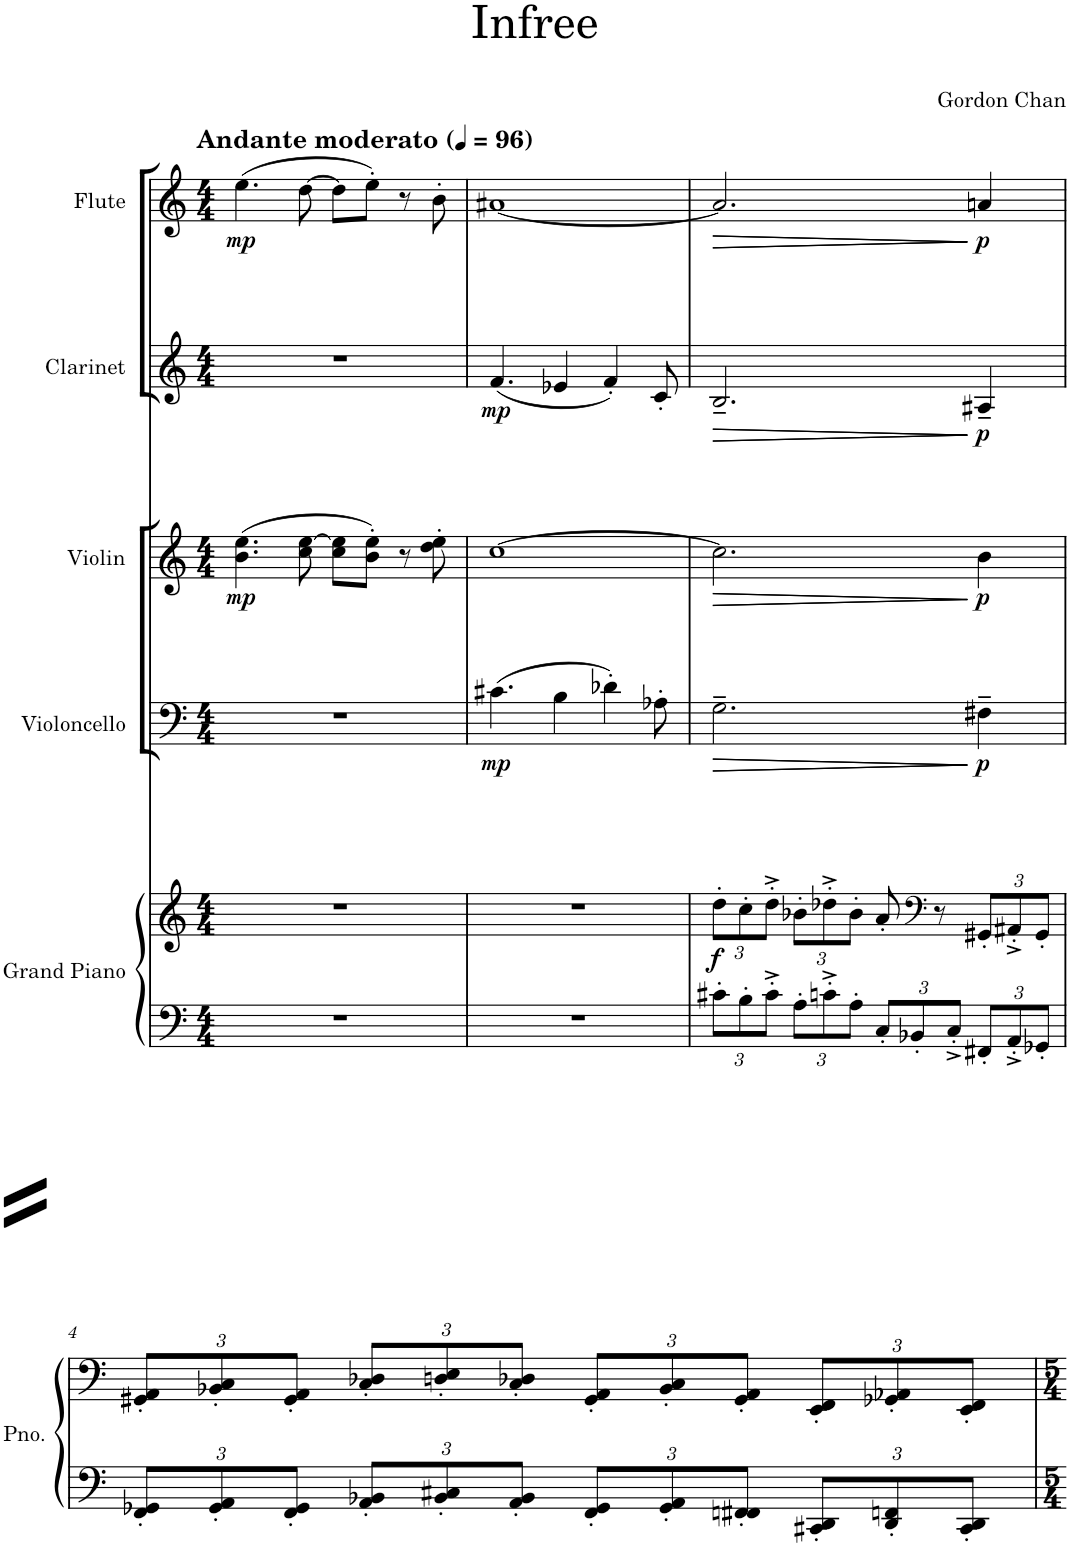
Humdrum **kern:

**kern	**kern	**dynam	**kern	**dynam	**kern	**dynam	**kern	**dynam	**kern	**dynam
*part5	*part5	*part5	*part4	*part4	*part3	*part3	*part2	*part2	*part1	*part1
*staff6	*staff5	*staff5/6	*staff4	*staff4	*staff3	*staff3	*staff2	*staff2	*staff1	*staff1
*I"Grand Piano	*	*	*I"Violoncello	*	*I"Violin	*	*I"Clarinet	*	*I"Flute	*
*I'Pno.	*	*	*I'Vc.	*	*I'Vln.	*	*I'Cl.	*	*I'Fl.	*
*clefF4	*clefG2	*	*clefF4	*	*clefG2	*	*clefG2	*	*clefG2	*
*	*	*	*	*	*	*	*Trd1c2	*	*	*
*k[]	*k[]	*	*k[]	*	*k[]	*	*k[]	*	*k[]	*
*M4/4	*M4/4	*	*M4/4	*	*M4/4	*	*M4/4	*	*M4/4	*
*MM96	*MM96	*	*MM96	*	*MM96	*	*MM96	*	*MM96	*
=1	=1	=1	=1	=1	=1	=1	=1	=1	=1	=1
!	!	!	!	!	!	!	!	!	!LO:TX:a:B:t=Andante moderato	!
!	!	!	!	!	!	!LO:DY:b	!	!	!	!LO:DY:b
1r	1r	.	1r	.	(4.b\ 4.ee\	mp	1r	.	(4.ee\	mp
.	.	.	.	.	8cc\ [8ee\	.	.	.	[8dd\	.
.	.	.	.	.	8cc\ 8ee\]L	.	.	.	8dd\L]	.
.	.	.	.	.	8b\' 8ee\'J)	.	.	.	8ee'\J)	.
.	.	.	.	.	8r	.	.	.	8r	.
.	.	.	.	.	8dd\' 8ee\'	.	.	.	8b'\	.
=2	=2	=2	=2	=2	=2	=2	=2	=2	=2	=2
!	!	!	!	!LO:DY:b	!	!	!	!LO:DY:b	!	!
1r	1r	.	(4.c#X\	mp	[1cc	.	(4.f/	mp	[1a#X	.
.	.	.	4B\	.	.	.	4e-X/	.	.	.
.	.	.	4d-X'\)	.	.	.	4f'/)	.	.	.
.	.	.	8A-X'\	.	.	.	8c'/	.	.	.
=3	=3	=3	=3	=3	=3	=3	=3	=3	=3	=3
*Xbrackettup	*Xbrackettup	*	*	*	*	*	*	*	*	*
!	!	!	!	!LO:HP:b	!	!	!	!	!	!
!	!	!	!	!LO:HP:n=1:b	!	!LO:HP:b	!	!	!	!
!	!	!	!	!	!	!LO:HP:n=1:b	!	!LO:HP:b	!	!
!	!	!	!	!	!	!	!	!LO:HP:n=1:b	!	!LO:HP:b
!	!	!LO:DY:b	!	!	!	!	!	!	!	!LO:HP:n=1:b
12c#X'\L	12dd'\L	f	2.G~\	> >	2.cc\]	> >	2.B~/	> >	2.a#/]	> >
12B'\	12cc'\	.	.	.	.	.	.	.	.	.
12c#'^\J	12dd'^\J	.	.	.	.	.	.	.	.	.
12A'\L	12b-X'\L	.	.	.	.	.	.	.	.	.
12cn'^\	12dd-X'^\	.	.	.	.	.	.	.	.	.
12A'\J	12b-'\J	.	.	.	.	.	.	.	.	.
12C'/L	8a'/	.	.	.	.	.	.	.	.	.
12BB-X'/	.	.	.	.	.	.	.	.	.	.
*	*clefF4	*	*	*	*	*	*	*	*	*
.	8r	.	.	.	.	.	.	.	.	.
12C'^/J	.	.	.	.	.	.	.	.	.	.
!	!	!	!	!LO:DY:n=1:b	!	!LO:DY:n=1:b	!	!LO:DY:n=1:b	!	!LO:DY:n=1:b
12FF#X'/L	12GG#X'/L	.	4F#X~\	] p	4b\	] p	4A#X~/	] p	4an/	] p
12AA'^/	12AA#X'^/	.	.	.	.	.	.	.	.	.
12GG-X'/J	12GG#'/J	.	.	.	.	.	.	.	.	.
.	.	.	.	]	.	]	.	]	.	]
!!LO:LB:g=z
=4	=4	=4	=4	=4	=4	=4	=4	=4	=4	=4
12FF/' 12GG-X/'L	12GG#X/' 12AA/'L	.	1r	.	1r	.	1r	.	1r	.
12GG-/' 12AA/'	12BB-X/' 12C/'	.	.	.	.	.	.	.	.	.
12FF/' 12GG-/'J	12GG#/' 12AA/'J	.	.	.	.	.	.	.	.	.
12AA/' 12BB-X/'L	12C/' 12D-X/'L	.	.	.	.	.	.	.	.	.
12BB-/' 12C#X/'	12Dn/' 12E/'	.	.	.	.	.	.	.	.	.
12AA/' 12BB-/'J	12C/' 12D-X/'J	.	.	.	.	.	.	.	.	.
12FF/' 12GG-/'L	12GG#/' 12AA/'L	.	.	.	.	.	.	.	.	.
12GG-/' 12AA/'	12BB-/' 12C/'	.	.	.	.	.	.	.	.	.
12FFn/' 12FF#X/'J	12GG#/' 12AA/'J	.	.	.	.	.	.	.	.	.
12CC#X/' 12DD/'L	12EE/' 12FF/'L	.	.	.	.	.	.	.	.	.
12DD/' 12FFn/'	12GG-X/' 12AA-X/'	.	.	.	.	.	.	.	.	.
12CC#/' 12DD/'J	12EE/' 12FF/'J	.	.	.	.	.	.	.	.	.
=	=	=	=	=	=	=	=	=	=	=
*-	*-	*-	*-	*-	*-	*-	*-	*-	*-	*-
